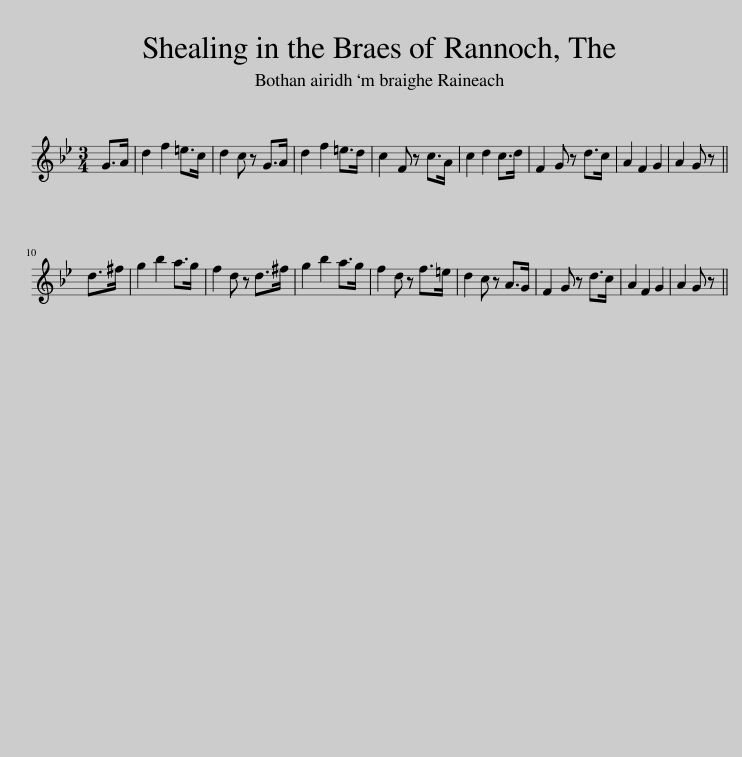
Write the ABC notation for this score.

X:1
L:1/8
M:3/4
I:linebreak $
K:Gmin
V:1 treble
V:1
 G>A | d2 f2 =e>c | d2 c z G>A | d2 f2 =e>d | c2 F z c>A | %5
 c2 d2 c>d | F2 G z d>c | A2 F2 G2 | A2 G z ||$ d>^f | %10
 g2 b2 a>g | f2 d z d>^f | g2 b2 a>g | f2 d z f>=e | d2 c z A>G | %15
 F2 G z d>c | A2 F2 G2 | A2 G z || %18
